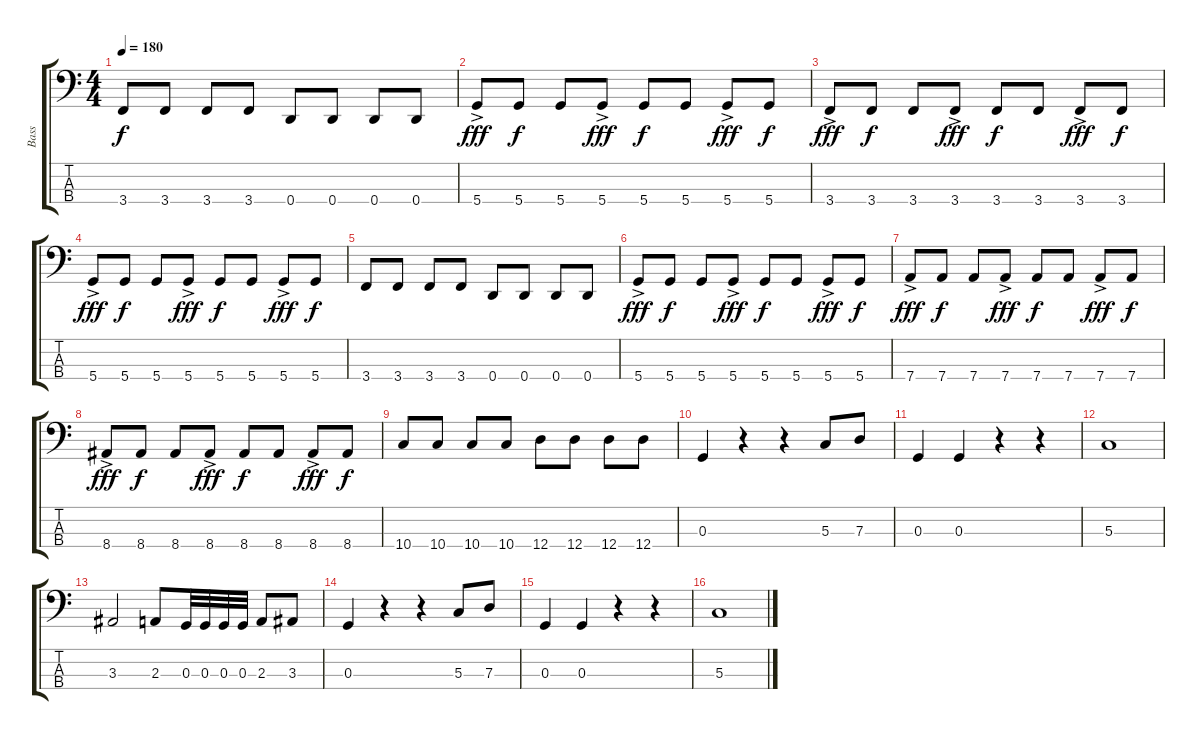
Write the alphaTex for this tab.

\track ("Bass" "Bass") {instrument electricbasspick}
\staff {score tabs}
\tuning (F2 C2 G1 D1) {hide}
\ts (4 4)
\tempo 180
\clef f4
\ks c
3.4.8{dy f} 3.4.8 3.4.8 3.4.8 0.4.8 0.4.8 0.4.8 0.4.8 |
5.4{ac}.8{dy fff} 5.4.8{dy f} 5.4.8 5.4{ac}.8{dy fff} 5.4.8{dy f} 5.4.8 5.4{ac}.8{dy fff} 5.4.8{dy f} |
3.4{ac}.8{dy fff} 3.4.8{dy f} 3.4.8 3.4{ac}.8{dy fff} 3.4.8{dy f} 3.4.8 3.4{ac}.8{dy fff} 3.4.8{dy f} |
5.4{ac}.8{dy fff} 5.4.8{dy f} 5.4.8 5.4{ac}.8{dy fff} 5.4.8{dy f} 5.4.8 5.4{ac}.8{dy fff} 5.4.8{dy f} |
3.4.8 3.4.8 3.4.8 3.4.8 0.4.8 0.4.8 0.4.8 0.4.8 |
5.4{ac}.8{dy fff} 5.4.8{dy f} 5.4.8 5.4{ac}.8{dy fff} 5.4.8{dy f} 5.4.8 5.4{ac}.8{dy fff} 5.4.8{dy f} |
7.4{ac}.8{dy fff} 7.4.8{dy f} 7.4.8 7.4{ac}.8{dy fff} 7.4.8{dy f} 7.4.8 7.4{ac}.8{dy fff} 7.4.8{dy f} |
8.4{ac}.8{dy fff} 8.4.8{dy f} 8.4.8 8.4{ac}.8{dy fff} 8.4.8{dy f} 8.4.8 8.4{ac}.8{dy fff} 8.4.8{dy f} |
10.4.8 10.4.8 10.4.8 10.4.8 12.4.8 12.4.8 12.4.8 12.4.8 |
0.3.4 r.4 r.4 5.3.8 7.3.8 |
0.3.4 0.3.4 r.4 r.4 |
5.3.1 |
3.3.2 2.3.8 0.3.32 0.3.32 0.3.32 0.3.32 2.3.8 3.3.8 |
0.3.4 r.4 r.4 5.3.8 7.3.8 |
0.3.4 0.3.4 r.4 r.4 |
5.3.1
